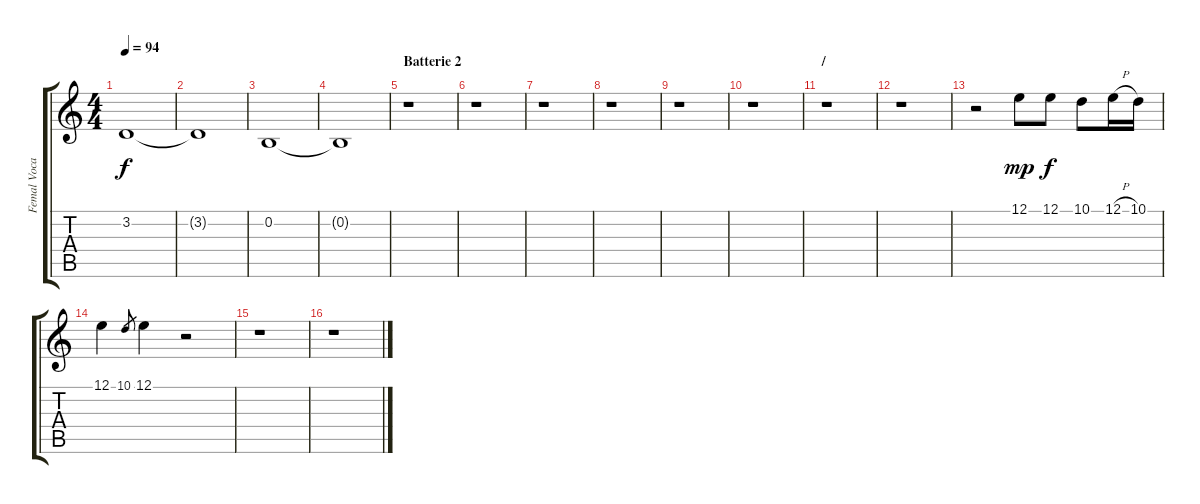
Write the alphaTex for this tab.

\track ("Femal Vocal 2" "Femal Voca") {instrument voiceoohs}
\staff {score tabs}
\tuning (E4 B3 G3 D3 A2 E2) {hide}
\ts (4 4)
\tempo 94
\clef g2
\ks c
3.2.1{dy f} |
3.2{t}.1 |
0.2.1 |
0.2{t}.1 |
\section ("" "Batterie 2")
r.1 |
r.1 |
r.1 |
r.1 |
r.1 |
r.1 |
\section ("" "/")
r.1 |
r.1 |
r.2 12.1.8{dy mp} 12.1.8{dy f} 10.1.8 12.1{h}.16 10.1.16 |
12.1.4 10.1.8{gr} 12.1.4 r.2 |
r.1 |
r.1
